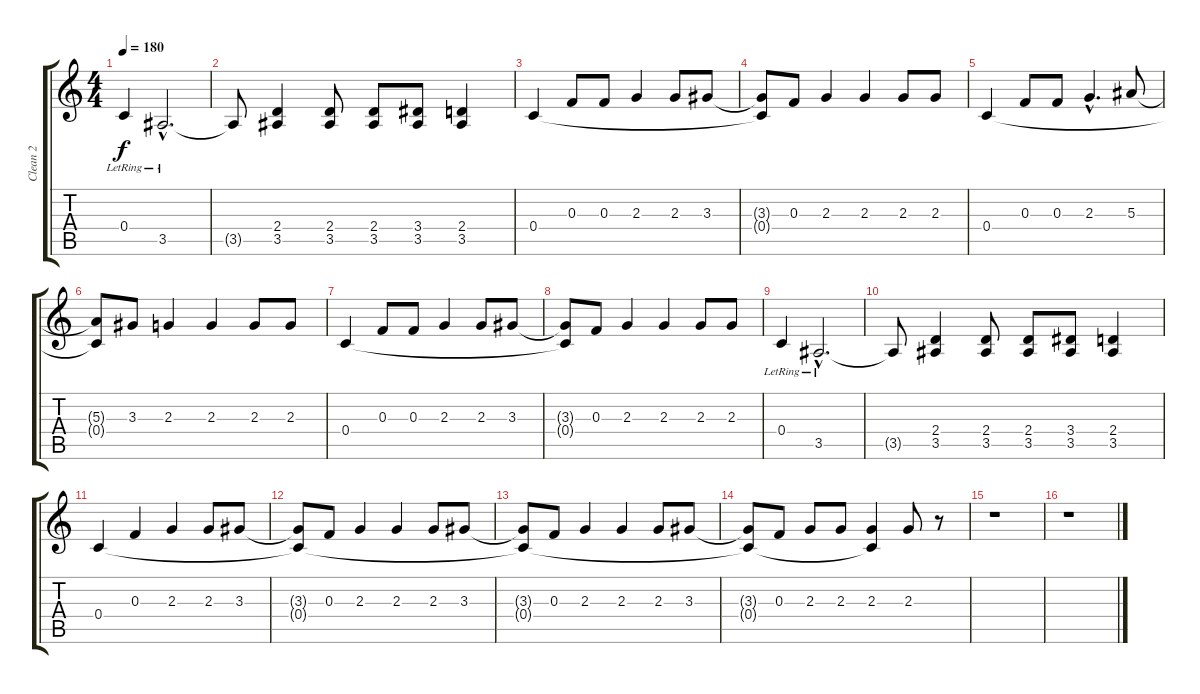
\track ("Clean 2" "Clean 2") {instrument electricguitarmuted}
\staff {score tabs}
\tuning (D4 A3 F3 C3 G2 C2) {hide}
\ts (4 4)
\tempo 180
\clef g2
\ks c
0.4{lr}.4{dy f} 3.5{hac lr}.2{d} |
3.5{t}.8 (2.4 3.5).4 (2.4 3.5).8 (2.4 3.5).8 (3.4 3.5).8 (2.4 3.5).4 |
0.4.4 0.3.8 0.3.8 2.3.4 2.3.8 3.3.8 |
(3.3{t} 0.4{t}).8 0.3.8 2.3.4 2.3.4 2.3.8 2.3.8 |
0.4.4 0.3.8 0.3.8 2.3{hac}.4{d} 5.3.8 |
(5.3{t} 0.4{t}).8 3.3.8 2.3.4 2.3.4 2.3.8 2.3.8 |
0.4.4 0.3.8 0.3.8 2.3.4 2.3.8 3.3.8 |
(3.3{t} 0.4{t}).8 0.3.8 2.3.4 2.3.4 2.3.8 2.3.8 |
0.4{lr}.4 3.5{hac lr}.2{d} |
3.5{t}.8 (2.4 3.5).4 (2.4 3.5).8 (2.4 3.5).8 (3.4 3.5).8 (2.4 3.5).4 |
0.4.4 0.3.4 2.3.4 2.3.8 3.3.8 |
(3.3{t} 0.4{t}).8 0.3.8 2.3.4 2.3.4 2.3.8 3.3.8 |
(3.3{t} 0.4{t}).8 0.3.8 2.3.4 2.3.4 2.3.8 3.3.8 |
(3.3{t} 0.4{t}).8 0.3.8 2.3.8 2.3.8 (2.3 0.4{t}).4 2.3.8 r.8 |
r.1 |
r.1
